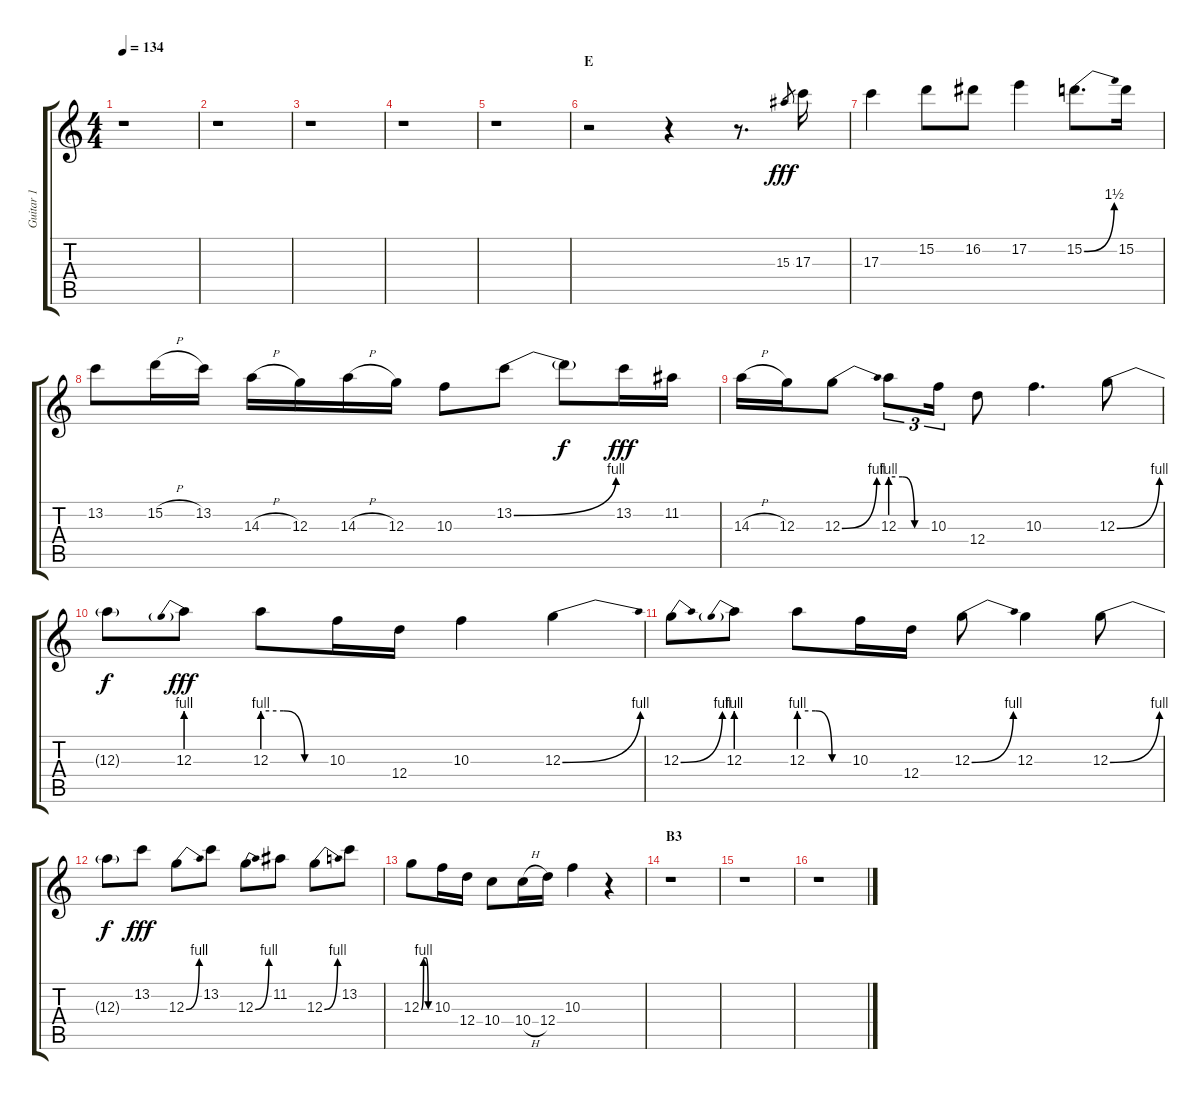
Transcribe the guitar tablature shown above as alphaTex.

\track ("Guitar 1" "Guitar 1") {instrument distortionguitar}
\staff {score tabs}
\tuning (E4 B3 G3 D3 A2 E2) {hide}
\ts (4 4)
\tempo 134
\clef g2
\ks c
r.1{dy fff} |
r.1 |
r.1 |
r.1 |
r.1 |
\section ("" "E")
r.2 r.4 r.8{d} 15.3.8{gr} 17.3.16 |
17.3.4 15.2.8 16.2.8 17.2.4 15.2{be (bend 0 0 60 6)}.8{d} 15.2.16 |
13.2.8 15.2{h}.16 13.2.16 14.3{h}.16 12.3.16 14.3{h}.16 12.3.16 10.3.8 13.2{be (bend 0 0 60 4)}.8 13.2{t}.8{dy f} 13.2.16{dy fff} 11.2.16 |
14.3{h}.16 12.3.16 12.3{be (bend 0 0 60 4)}.8 12.3{be (custom 0 4 20 4 40 0 60 0)}.8{tu (3 2)} 10.3.16{tu (3 2)} 12.4.8 10.3.4{d} 12.3{be (bend 0 0 60 4)}.8 |
12.3{t}.8{dy f} 12.3{be (prebend 0 4 60 4)}.8{dy fff} 12.3{be (custom 0 4 20 4 40 0 60 0)}.8 10.3.16 12.4.16 10.3.4 12.3{be (bend 0 0 60 4)}.4 |
12.3{be (bend 0 0 60 4)}.8 12.3{be (prebend 0 4 60 4)}.8 12.3{be (custom 0 4 20 4 40 0 60 0)}.8 10.3.16 12.4.16 12.3{be (bend 0 0 60 4)}.8 12.3.4 12.3{be (bend 0 0 60 4)}.8 |
12.3{t}.8{dy f} 13.2.8{dy fff} 12.3{be (bend 0 0 60 4)}.8 13.2.8 12.3{be (bend 0 0 60 4)}.8 11.2.8 12.3{be (bend 0 0 60 4)}.8 13.2.8 |
12.3{be (custom 0 0 15 4 30 4 45 0 60 0)}.8 10.3.16 12.4.16 10.4.8 10.4{h}.16 12.4.16 10.3.4 r.4 |
\section ("" "B3")
r.1 |
r.1 |
r.1
